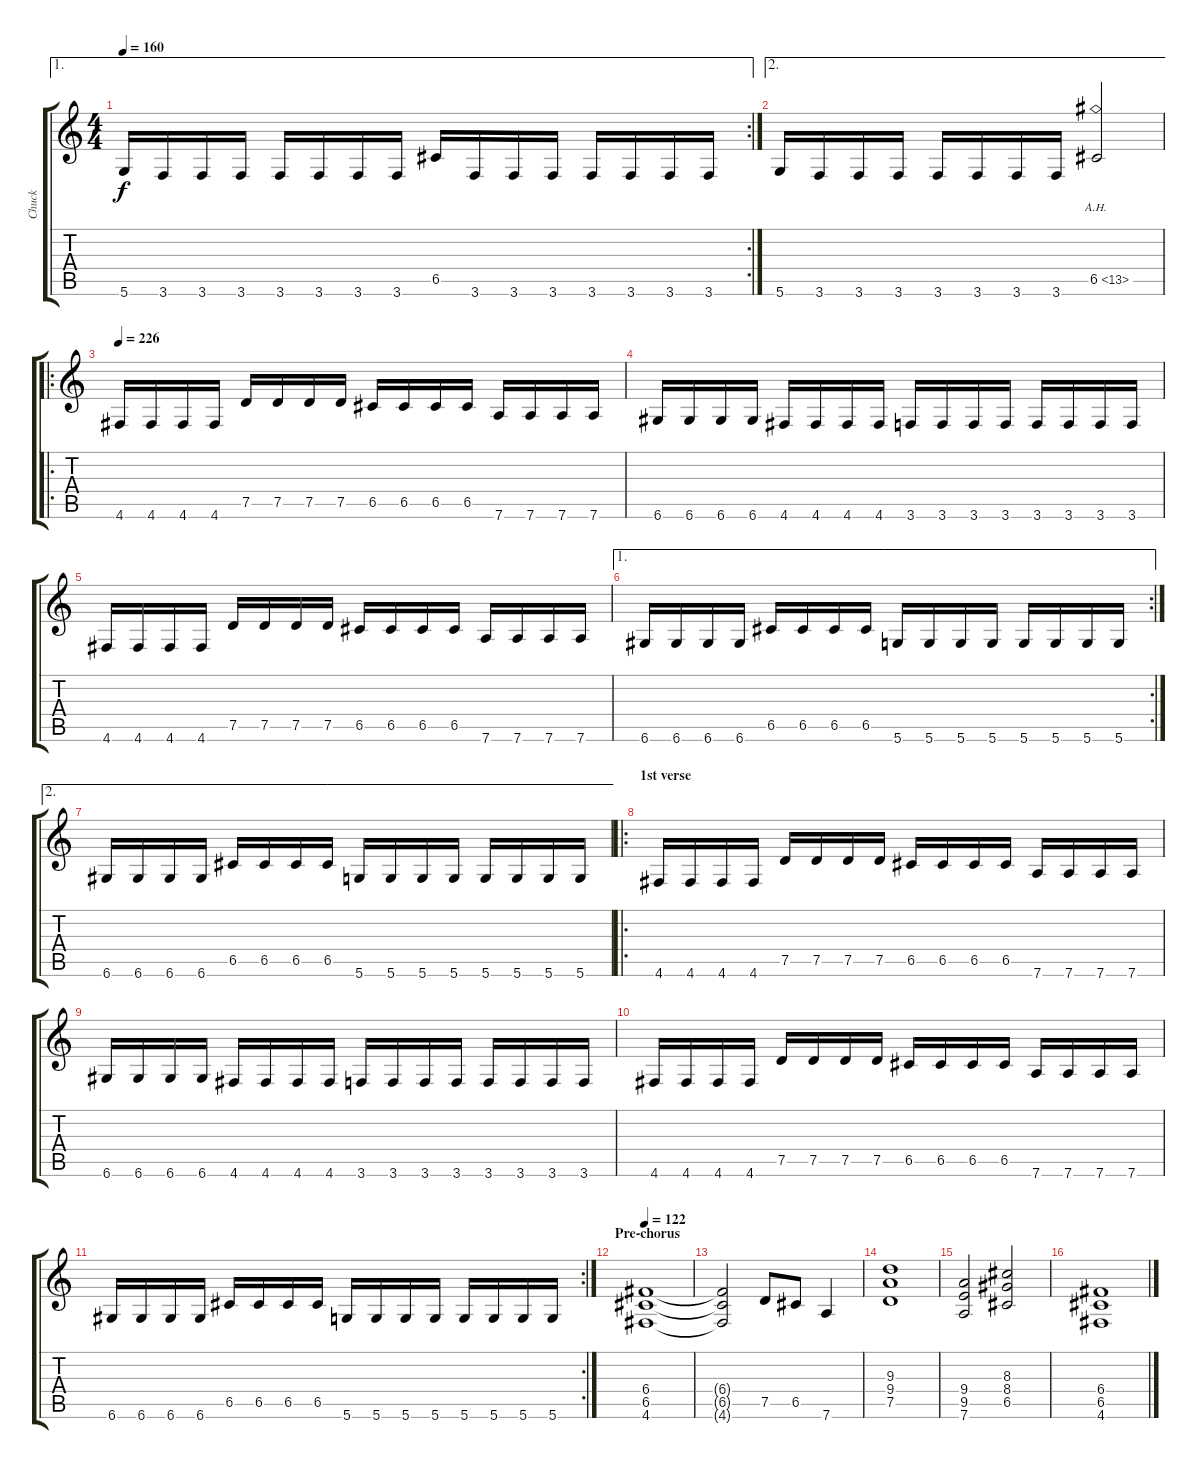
\track ("Chuck" "Chuck") {instrument distortionguitar}
\staff {score tabs}
\tuning (D4 A3 F3 C3 G2 D2) {hide}
\ae 1
\rc 2
\ts (4 4)
\tempo 160
\clef g2
\ks c
5.6.16{dy f} 3.6.16 3.6.16 3.6.16 3.6.16 3.6.16 3.6.16 3.6.16 6.5.16 3.6.16 3.6.16 3.6.16 3.6.16 3.6.16 3.6.16 3.6.16 |
\ae 2
5.6.16 3.6.16 3.6.16 3.6.16 3.6.16 3.6.16 3.6.16 3.6.16 6.5{ah 7}.2 |
\ro
\tempo 226
4.6.16 4.6.16 4.6.16 4.6.16 7.5.16 7.5.16 7.5.16 7.5.16 6.5.16 6.5.16 6.5.16 6.5.16 7.6.16 7.6.16 7.6.16 7.6.16 |
6.6.16 6.6.16 6.6.16 6.6.16 4.6.16 4.6.16 4.6.16 4.6.16 3.6.16 3.6.16 3.6.16 3.6.16 3.6.16 3.6.16 3.6.16 3.6.16 |
4.6.16 4.6.16 4.6.16 4.6.16 7.5.16 7.5.16 7.5.16 7.5.16 6.5.16 6.5.16 6.5.16 6.5.16 7.6.16 7.6.16 7.6.16 7.6.16 |
\ae 1
\rc 2
6.6.16 6.6.16 6.6.16 6.6.16 6.5.16 6.5.16 6.5.16 6.5.16 5.6.16 5.6.16 5.6.16 5.6.16 5.6.16 5.6.16 5.6.16 5.6.16 |
\ae 2
6.6.16 6.6.16 6.6.16 6.6.16 6.5.16 6.5.16 6.5.16 6.5.16 5.6.16 5.6.16 5.6.16 5.6.16 5.6.16 5.6.16 5.6.16 5.6.16 |
\ro
\section ("" "1st verse")
4.6.16 4.6.16 4.6.16 4.6.16 7.5.16 7.5.16 7.5.16 7.5.16 6.5.16 6.5.16 6.5.16 6.5.16 7.6.16 7.6.16 7.6.16 7.6.16 |
6.6.16 6.6.16 6.6.16 6.6.16 4.6.16 4.6.16 4.6.16 4.6.16 3.6.16 3.6.16 3.6.16 3.6.16 3.6.16 3.6.16 3.6.16 3.6.16 |
4.6.16 4.6.16 4.6.16 4.6.16 7.5.16 7.5.16 7.5.16 7.5.16 6.5.16 6.5.16 6.5.16 6.5.16 7.6.16 7.6.16 7.6.16 7.6.16 |
\rc 2
6.6.16 6.6.16 6.6.16 6.6.16 6.5.16 6.5.16 6.5.16 6.5.16 5.6.16 5.6.16 5.6.16 5.6.16 5.6.16 5.6.16 5.6.16 5.6.16 |
\section ("" "Pre-chorus")
\tempo 122
(6.4 6.5 4.6).1 |
(6.4{t} 6.5{t} 4.6{t}).2 7.5.8 6.5.8 7.6.4 |
(9.3 9.4 7.5).1 |
(9.4 9.5 7.6).2 (8.3 8.4 6.5).2 |
(6.4 6.5 4.6).1
